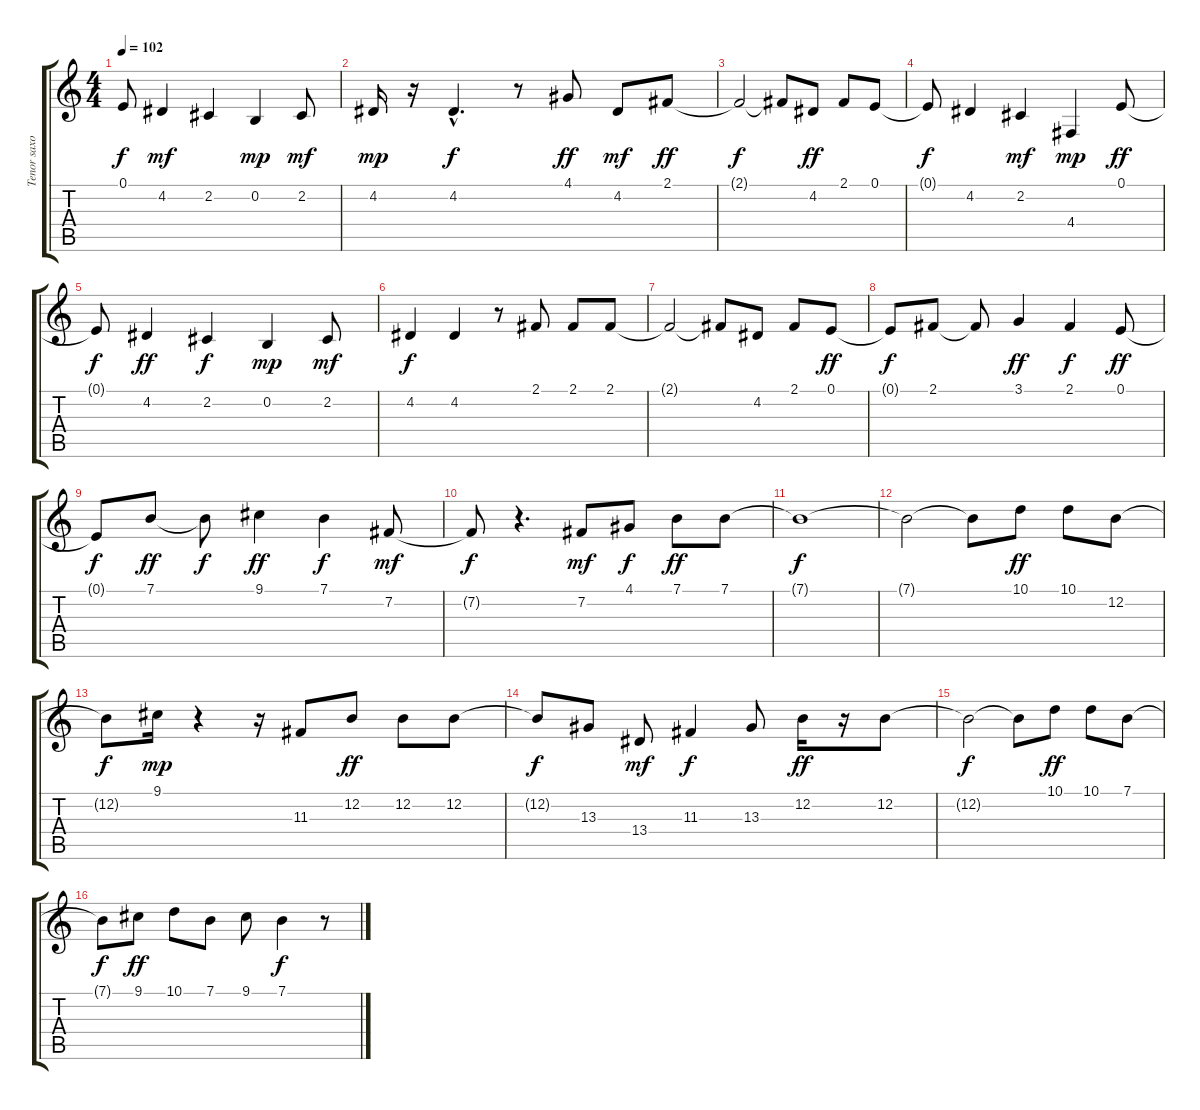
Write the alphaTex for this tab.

\track ("Tenor saxophone" "Tenor saxo") {instrument tenorsax}
\staff {score tabs}
\tuning (E4 B3 G3 D3 A2 E2) {hide}
\ts (4 4)
\tempo 102
\clef g2
\ks c
0.1{t}.8{dy f} 4.2.4{dy mf} 2.2.4 0.2.4{dy mp} 2.2.8{dy mf} |
4.2.16{dy mp} r.16 4.2{hac}.4{d dy f} r.8 4.1.8{dy ff} 4.2.8{dy mf} 2.1.8{dy ff} |
2.1{t}.2{dy f} 2.1{t}.8 4.2.8{dy ff} 2.1.8 0.1.8 |
0.1{t}.8{dy f} 4.2.4 2.2.4{dy mf} 4.4.4{dy mp} 0.1.8{dy ff} |
0.1{t}.8{dy f} 4.2.4{dy ff} 2.2.4{dy f} 0.2.4{dy mp} 2.2.8{dy mf} |
4.2.4{dy f} 4.2.4 r.8 2.1.8 2.1.8 2.1.8 |
2.1{t}.2 2.1{t}.8 4.2.8 2.1.8 0.1.8{dy ff} |
0.1{t}.8{dy f} 2.1.8 2.1{t}.8 3.1.4{dy ff} 2.1.4{dy f} 0.1.8{dy ff} |
0.1{t}.8{dy f} 7.1.8{dy ff} 7.1{t}.8{dy f} 9.1.4{dy ff} 7.1.4{dy f} 7.2.8{dy mf} |
7.2{t}.8{dy f} r.4{d} 7.2.8{dy mf} 4.1.8{dy f} 7.1.8{dy ff} 7.1.8 |
7.1{t}.1{dy f} |
7.1{t}.2 7.1{t}.8 10.1.8{dy ff} 10.1.8 12.2.8 |
12.2{t}.8{dy f} 9.1.16{dy mp} r.4 r.16 11.3.8 12.2.8{dy ff} 12.2.8 12.2.8 |
12.2{t}.8{dy f} 13.3.8 13.4.8{dy mf} 11.3.4{dy f} 13.3.8 12.2.16{dy ff} r.16 12.2.8 |
12.2{t}.2{dy f} 12.2{t}.8 10.1.8{dy ff} 10.1.8 7.1.8 |
7.1{t}.8{dy f} 9.1.8{dy ff} 10.1.8 7.1.8 9.1.8 7.1.4{dy f} r.8
